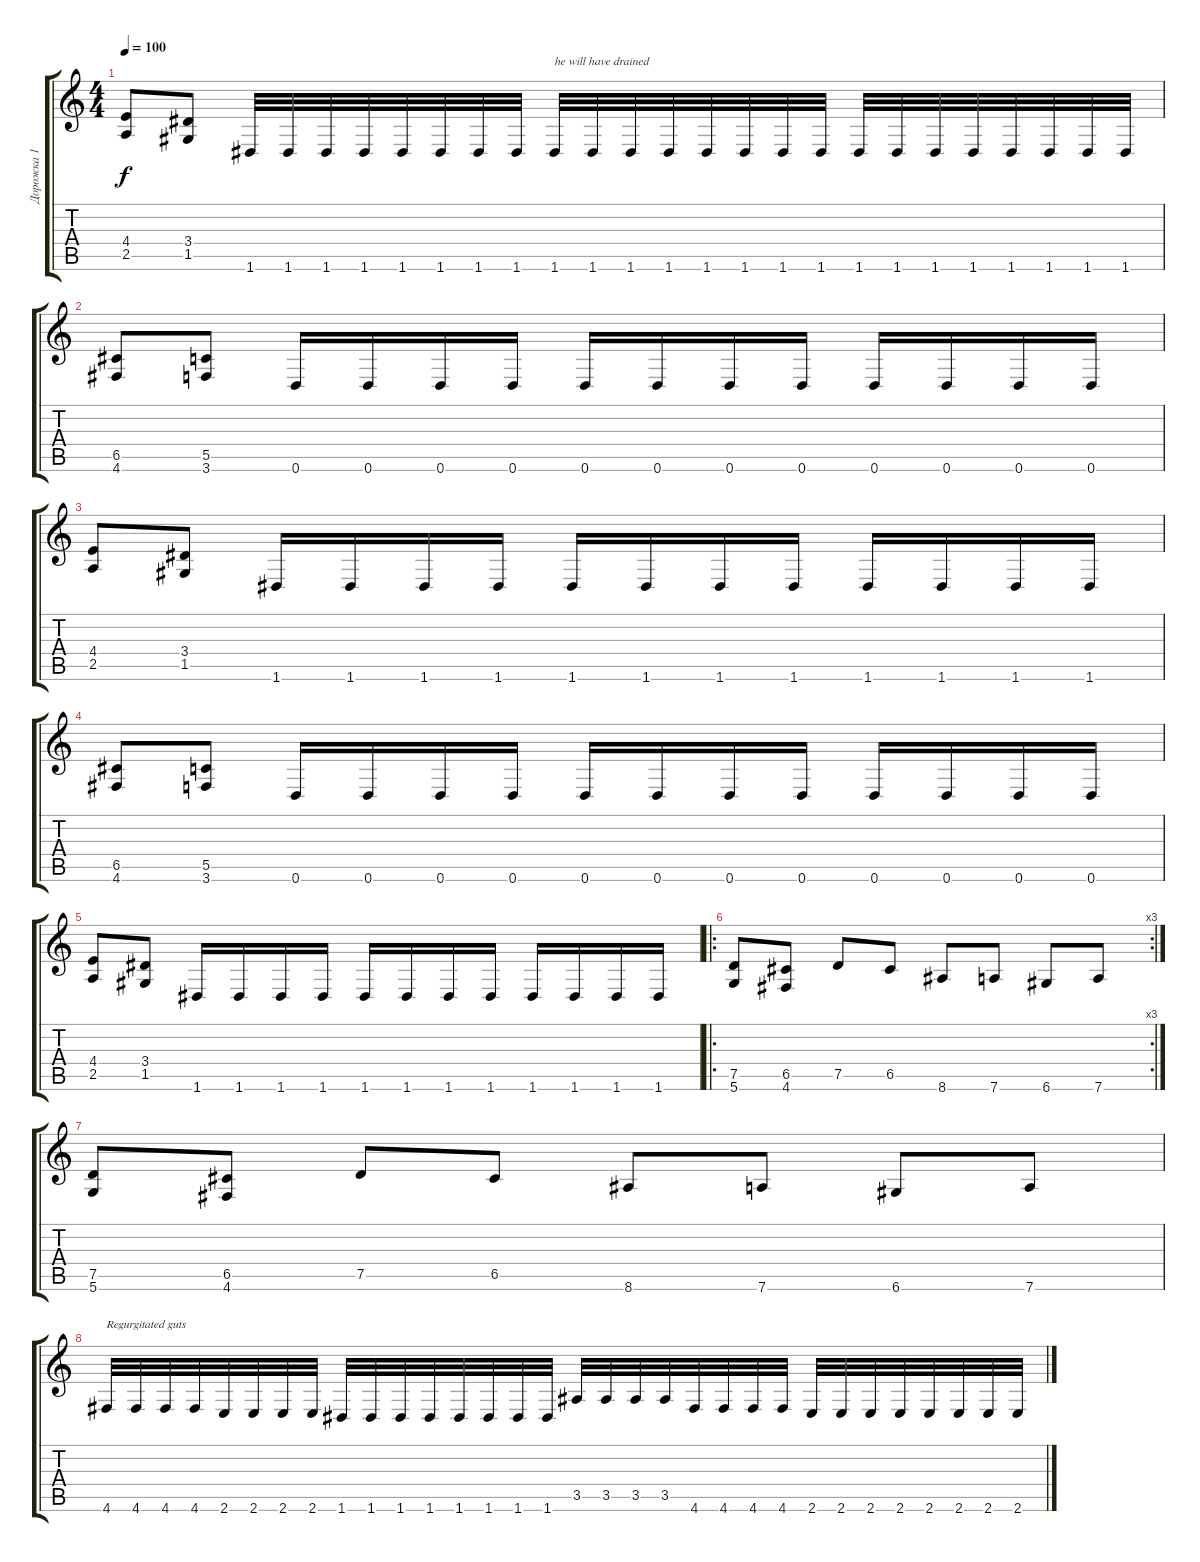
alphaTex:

\track ("Дорожка 1" "Дорожка 1") {instrument distortionguitar}
\staff {score tabs}
\tuning (D4 A3 F3 C3 G2 D2) {hide}
\ts (4 4)
\tempo 100
\clef g2
\ks c
(4.4 2.5).8{dy f} (3.4 1.5).8 1.6.32 1.6.32 1.6.32 1.6.32 1.6.32 1.6.32 1.6.32 1.6.32 1.6.32{txt "he will have drained"} 1.6.32 1.6.32 1.6.32 1.6.32 1.6.32 1.6.32 1.6.32 1.6.32 1.6.32 1.6.32 1.6.32 1.6.32 1.6.32 1.6.32 1.6.32 |
(6.5 4.6).8 (5.5 3.6).8 0.6.16 0.6.16 0.6.16 0.6.16 0.6.16 0.6.16 0.6.16 0.6.16 0.6.16 0.6.16 0.6.16 0.6.16 |
(4.4 2.5).8 (3.4 1.5).8 1.6.16 1.6.16 1.6.16 1.6.16 1.6.16 1.6.16 1.6.16 1.6.16 1.6.16 1.6.16 1.6.16 1.6.16 |
(6.5 4.6).8 (5.5 3.6).8 0.6.16 0.6.16 0.6.16 0.6.16 0.6.16 0.6.16 0.6.16 0.6.16 0.6.16 0.6.16 0.6.16 0.6.16 |
(4.4 2.5).8 (3.4 1.5).8 1.6.16 1.6.16 1.6.16 1.6.16 1.6.16 1.6.16 1.6.16 1.6.16 1.6.16 1.6.16 1.6.16 1.6.16 |
\ro
\rc 3
(7.5 5.6).8 (6.5 4.6).8 7.5.8 6.5.8 8.6.8 7.6.8 6.6.8 7.6.8 |
(7.5 5.6).8 (6.5 4.6).8 7.5.8 6.5.8 8.6.8 7.6.8 6.6.8 7.6.8 |
4.6.32{txt "Regurgitated guts"} 4.6.32 4.6.32 4.6.32 2.6.32 2.6.32 2.6.32 2.6.32 1.6.32 1.6.32 1.6.32 1.6.32 1.6.32 1.6.32 1.6.32 1.6.32 3.5.32 3.5.32 3.5.32 3.5.32 4.6.32 4.6.32 4.6.32 4.6.32 2.6.32 2.6.32 2.6.32 2.6.32 2.6.32 2.6.32 2.6.32 2.6.32
